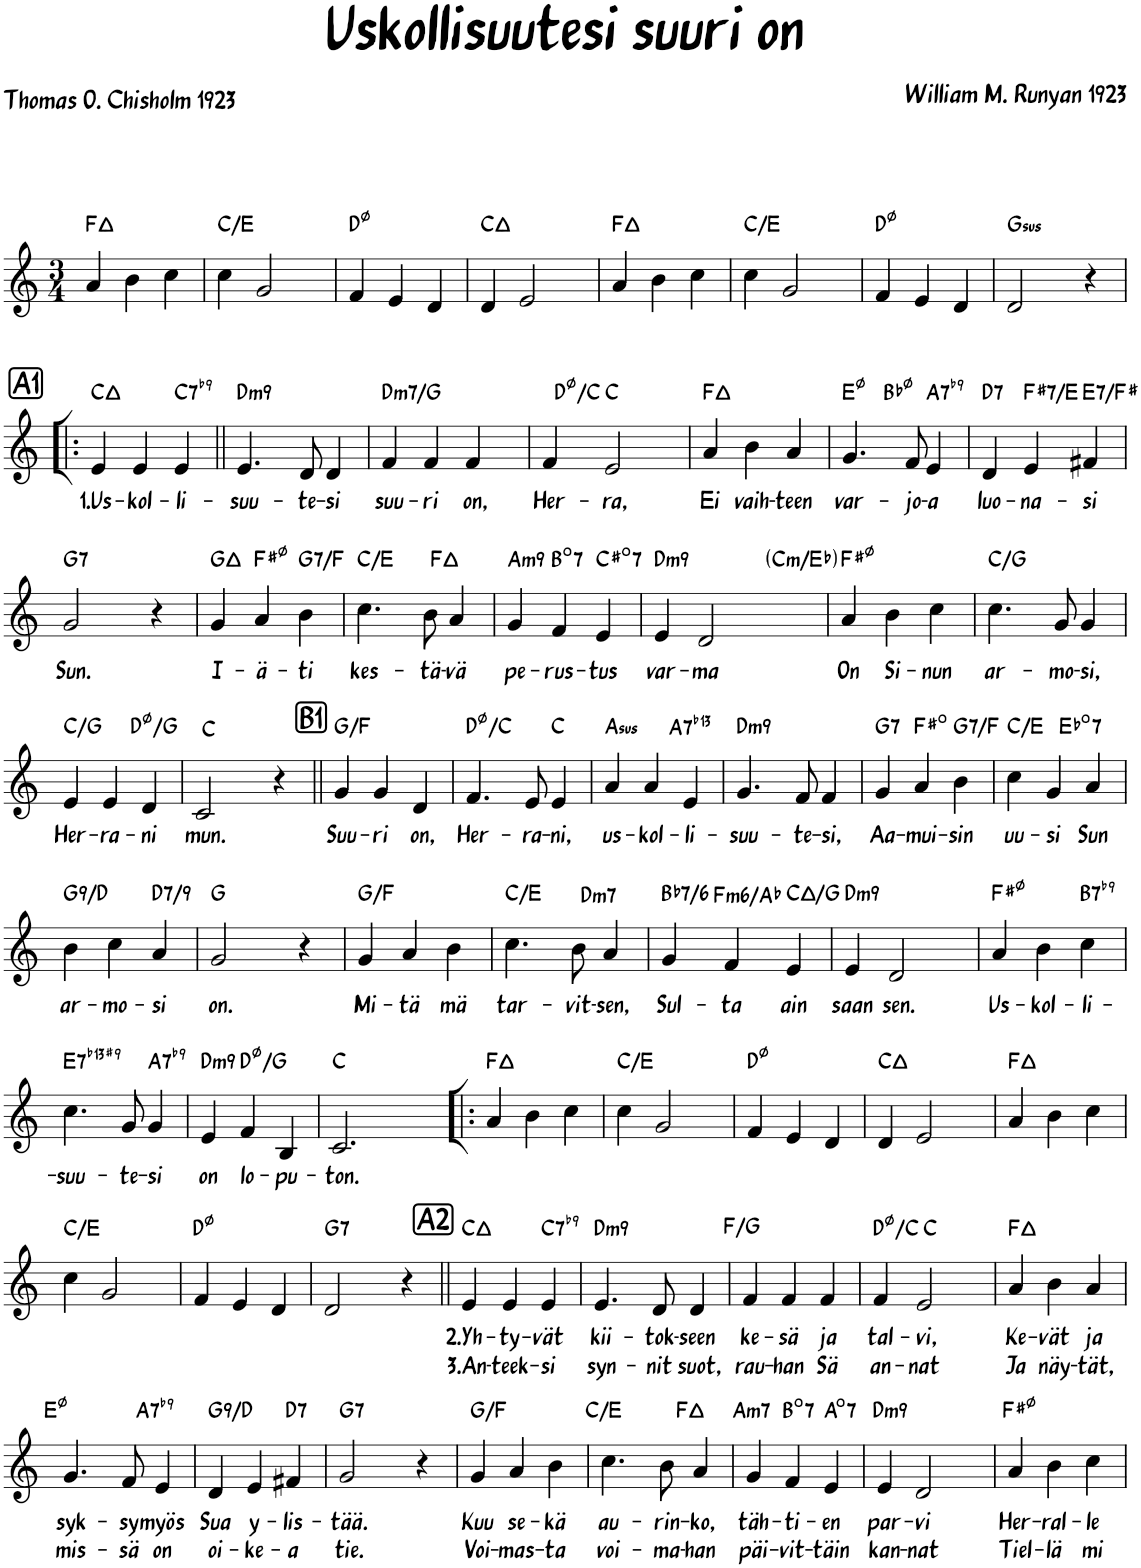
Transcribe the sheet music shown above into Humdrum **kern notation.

**kern	**text	**text	**harte
*part1	*part1	*part1	*part1
*staff1	*staff1	*staff1	*
*I"Piano	*	*	*
*I'Pno.	*	*	*
*clefG2	*	*	*
*k[]	*	*	*
*M3/4	*	*	*
=1	=1	=1	=1
4a/	.	.	F:maj
4b\	.	.	.
4cc\	.	.	.
=2	=2	=2	=2
4cc\	.	.	C:maj/3
2g/	.	.	.
=3	=3	=3	=3
4f/	.	.	D:hdim7
4e/	.	.	.
4d/	.	.	.
=4	=4	=4	=4
4d/	.	.	C:maj
2e/	.	.	.
=5	=5	=5	=5
4a/	.	.	F:maj
4b\	.	.	.
4cc\	.	.	.
=6	=6	=6	=6
4cc\	.	.	C:maj/3
2g/	.	.	.
=7	=7	=7	=7
4f/	.	.	D:hdim7
4e/	.	.	.
4d/	.	.	.
=8	=8	=8	=8
!	!	!	!LO:H:kt=sus
2d/	.	.	G:sus4
4r	.	.	.
!!LO:LB:g=z
!!LO:REH:place=s1:a:rj:fs=14:t=A1
=9!|:	=9!|:	=9!|:	=9!|:
*k[]	*	*	*
!	!LO:LY:b	!	!
4e/	1.Us-	.	C:maj
!	!LO:LY:b	!	!
4e/	-kol-	.	.
!	!LO:LY:b	!	!LO:H:kt=7
4e/	-li-	.	C:7(b9)
=10||	=10||	=10||	=10||
!	!LO:LY:b	!	!LO:H:kt=m9
4.e/	-suu-	.	D:min9
!	!LO:LY:b	!	!
8d/	-te-	.	.
!	!LO:LY:b	!	!
4d/	-si	.	.
=11	=11	=11	=11
!	!LO:LY:b	!	!LO:H:kt=m7
4f/	suu-	.	D:min7/4
!	!LO:LY:b	!	!
4f/	-ri	.	.
!	!LO:LY:b	!	!
4f/	on,	.	D:hdim7/b7
=12	=12	=12	=12
!	!LO:LY:b	!	!
4f/	Her-	.	.
!	!LO:LY:b	!	!
2e/	-ra,	.	C:maj
=13	=13	=13	=13
!	!LO:LY:b	!	!
4a/	Ei	.	F:maj
!	!LO:LY:b	!	!
4b\	vaih-	.	.
!	!LO:LY:b	!	!
4a/	-teen	.	.
=14	=14	=14	=14
!	!LO:LY:b	!	!
4.g/	var-	.	E:hdim7
!	!LO:LY:b	!	!
8f/	-jo-	.	Bb:hdim7
!	!LO:LY:b	!	!LO:H:kt=7
4e/	-a	.	A:7(b9)
=15	=15	=15	=15
!	!LO:LY:b	!	!LO:H:kt=7
4d/	luo-	.	D:7
!	!LO:LY:b	!	!LO:H:kt=7
4e/	-na-	.	F#:7/b7
!	!LO:LY:b	!	!LO:H:kt=7
4f#X/	-si	.	E:7/2
!!LO:LB:g=z
=16	=16	=16	=16
!	!LO:LY:b	!	!LO:H:kt=7
2g/	Sun.	.	G:7
4r	.	.	.
=17	=17	=17	=17
!	!LO:LY:b	!	!
4g/	I-	.	G:maj
!	!LO:LY:b	!	!
4a/	-ä-	.	F#:hdim7
!	!LO:LY:b	!	!LO:H:kt=7
4b\	-ti	.	G:7/b7
=18	=18	=18	=18
!	!LO:LY:b	!	!
4.cc\	kes-	.	C:maj/3
!	!LO:LY:b	!	!
8b\	-tä-	.	.
!	!LO:LY:b	!	!
4a/	-vä	.	F:maj
=19	=19	=19	=19
!	!LO:LY:b	!	!LO:H:kt=m9
4g/	pe-	.	A:min9
!	!LO:LY:b	!	!LO:H:kt=7
4f/	-rus-	.	B:dim7
!	!LO:LY:b	!	!LO:H:kt=7
4e/	-tus	.	C#:dim7
=20	=20	=20	=20
!	!LO:LY:b	!	!LO:H:kt=m9
4e/	var-	.	D:min9
!	!LO:LY:b	!	!LO:H:kt=m
2d/	-ma	.	C:min/b3
=21	=21	=21	=21
!	!LO:LY:b	!	!
4a/	On	.	F#:hdim7
!	!LO:LY:b	!	!
4b\	Si-	.	.
!	!LO:LY:b	!	!
4cc\	-nun	.	.
=22	=22	=22	=22
!	!LO:LY:b	!	!
4.cc\	ar-	.	C:maj/5
!	!LO:LY:b	!	!
8g/	-mo-	.	.
!	!LO:LY:b	!	!
4g/	-si,	.	.
!!LO:LB:g=z
=23	=23	=23	=23
!	!LO:LY:b	!	!
4e/	Her-	.	C:maj/5
!	!LO:LY:b	!	!
4e/	-ra-	.	.
!	!LO:LY:b	!	!
4d/	-ni	.	D:hdim7/4
=24	=24	=24	=24
!	!LO:LY:b	!	!
2c/	mun.	.	C:maj
4r	.	.	.
!!LO:REH:place=s1:a:rj:fs=14:t=B1
=25||	=25||	=25||	=25||
!	!LO:LY:b	!	!
4g/	Suu-	.	G:maj/b7
!	!LO:LY:b	!	!
4g/	-ri	.	.
!	!LO:LY:b	!	!
4d/	on,	.	.
=26	=26	=26	=26
!	!LO:LY:b	!	!
4.f/	Her-	.	D:hdim7/b7
!	!LO:LY:b	!	!
8e/	-ra-	.	.
!	!LO:LY:b	!	!
4e/	-ni,	.	C:maj
=27	=27	=27	=27
!	!LO:LY:b	!	!LO:H:kt=sus
4a/	us-	.	A:sus4
!	!LO:LY:b	!	!
4a/	-kol-	.	.
!	!LO:LY:b	!	!LO:H:kt=7
4e/	-li-	.	A:7(b13)
=28	=28	=28	=28
!	!LO:LY:b	!	!LO:H:kt=m9
4.g/	-suu-	.	D:min9
!	!LO:LY:b	!	!
8f/	-te-	.	.
!	!LO:LY:b	!	!
4f/	-si,	.	.
=29	=29	=29	=29
!	!LO:LY:b	!	!LO:H:kt=7
4g/	Aa-	.	G:7
!	!LO:LY:b	!	!
4a/	-mui-	.	F#:dim
!	!LO:LY:b	!	!LO:H:kt=7
4b\	-sin	.	G:7/b7
=30	=30	=30	=30
!	!LO:LY:b	!	!
4cc\	uu-	.	C:maj/3
!	!LO:LY:b	!	!
4g/	-si	.	.
!	!LO:LY:b	!	!LO:H:kt=7
4a/	Sun	.	Eb:dim7
!!LO:LB:g=z
=31	=31	=31	=31
!	!LO:LY:b	!	!LO:H:kt=9
4b\	ar-	.	G:9/5
!	!LO:LY:b	!	!
4cc\	-mo-	.	.
!	!LO:LY:b	!	!LO:H:kt=7/9
4a/	-si	.	D:maj
=32	=32	=32	=32
!	!LO:LY:b	!	!
2g/	on.	.	G:maj
4r	.	.	.
=33	=33	=33	=33
!	!LO:LY:b	!	!
4g/	Mi-	.	G:maj/b7
!	!LO:LY:b	!	!
4a/	-tä	.	.
!	!LO:LY:b	!	!
4b\	mä	.	.
=34	=34	=34	=34
!	!LO:LY:b	!	!
4.cc\	tar-	.	C:maj/3
!	!LO:LY:b	!	!
8b\	-vit-	.	.
!	!LO:LY:b	!	!LO:H:kt=m7
4a/	-sen,	.	D:min7
=35	=35	=35	=35
!	!LO:LY:b	!	!LO:H:kt=7/6
4g/	Sul-	.	Bb:maj
!	!LO:LY:b	!	!LO:H:kt=m6
4f/	-ta	.	F:min6/b3
!	!LO:LY:b	!	!
4e/	ain	.	C:maj/5
=36	=36	=36	=36
!	!LO:LY:b	!	!LO:H:kt=m9
4e/	saan	.	D:min9
!	!LO:LY:b	!	!
2d/	sen.	.	.
=37	=37	=37	=37
!	!LO:LY:b	!	!
4a/	Us-	.	F#:hdim7
!	!LO:LY:b	!	!
4b\	-kol-	.	.
!	!LO:LY:b	!	!LO:H:kt=7
4cc\	-li-	.	B:7(b9)
!!LO:LB:g=z
=38	=38	=38	=38
!	!LO:LY:b	!	!LO:H:kt=7
4.cc\	-suu-	.	E:7(#9,b13)
!	!LO:LY:b	!	!
8g/	-te-	.	.
!	!LO:LY:b	!	!LO:H:kt=7
4g/	-si	.	A:7(b9)
=39	=39	=39	=39
!	!LO:LY:b	!	!LO:H:kt=m9
4e/	on	.	D:min9
!	!LO:LY:b	!	!
4f/	lo-	.	D:hdim7/4
!	!LO:LY:b	!	!
4B/	-pu-	.	.
=40	=40	=40	=40
!	!LO:LY:b	!	!
2.c/	-ton.	.	C:maj
=41!|:	=41!|:	=41!|:	=41!|:
4a/	.	.	F:maj
4b\	.	.	.
4cc\	.	.	.
=42	=42	=42	=42
4cc\	.	.	C:maj/3
2g/	.	.	.
=43	=43	=43	=43
4f/	.	.	D:hdim7
4e/	.	.	.
4d/	.	.	.
=44	=44	=44	=44
4d/	.	.	C:maj
2e/	.	.	.
=45	=45	=45	=45
4a/	.	.	F:maj
4b\	.	.	.
4cc\	.	.	.
!!LO:LB:g=z
=46	=46	=46	=46
4cc\	.	.	C:maj/3
2g/	.	.	.
=47	=47	=47	=47
4f/	.	.	D:hdim7
4e/	.	.	.
4d/	.	.	.
=48	=48	=48	=48
!	!	!	!LO:H:kt=7
2d/	.	.	G:7
4r	.	.	.
!!LO:REH:place=s1:a:rj:fs=14:t=A2
=49||	=49||	=49||	=49||
!	!LO:LY:b	!LO:LY:b	!
4e/	2.Yh-	3.An-	C:maj
!	!LO:LY:b	!LO:LY:b	!
4e/	-ty-	-teek-	.
!	!LO:LY:b	!LO:LY:b	!LO:H:kt=7
4e/	-vät	-si	C:7(b9)
=50	=50	=50	=50
!	!LO:LY:b	!LO:LY:b	!LO:H:kt=m9
4.e/	kii-	syn-	D:min9
!	!LO:LY:b	!LO:LY:b	!
8d/	-tok-	-nit	.
!	!LO:LY:b	!LO:LY:b	!
4d/	-seen	suot,	.
=51	=51	=51	=51
!	!LO:LY:b	!LO:LY:b	!
4f/	ke-	rau-	F:maj/2
!	!LO:LY:b	!LO:LY:b	!
4f/	-sä	-han	.
!	!LO:LY:b	!LO:LY:b	!
4f/	ja	Sä	.
=52	=52	=52	=52
!	!LO:LY:b	!LO:LY:b	!
4f/	tal-	an-	D:hdim7/b7
!	!LO:LY:b	!LO:LY:b	!
2e/	-vi,	-nat	C:maj
=53	=53	=53	=53
!	!LO:LY:b	!LO:LY:b	!
4a/	Ke-	Ja	F:maj
!	!LO:LY:b	!LO:LY:b	!
4b\	-vät	näy-	.
!	!LO:LY:b	!LO:LY:b	!
4a/	ja	-tät,	.
!!LO:LB:g=z
=54	=54	=54	=54
!	!LO:LY:b	!LO:LY:b	!
4.g/	syk-	mis-	E:hdim7
!	!LO:LY:b	!LO:LY:b	!
8f/	-sy	-sä	.
!	!LO:LY:b	!LO:LY:b	!LO:H:kt=7
4e/	myös	on	A:7(b9)
=55	=55	=55	=55
!	!LO:LY:b	!LO:LY:b	!LO:H:kt=9
4d/	Sua	oi-	G:9/5
!	!LO:LY:b	!LO:LY:b	!
4e/	y-	-ke-	.
!	!LO:LY:b	!LO:LY:b	!LO:H:kt=7
4f#X/	-lis-	-a	D:7
=56	=56	=56	=56
!	!LO:LY:b	!LO:LY:b	!LO:H:kt=7
2g/	-tää.	tie.	G:7
4r	.	.	.
=57	=57	=57	=57
!	!LO:LY:b	!LO:LY:b	!
4g/	Kuu	Voi-	G:maj/b7
!	!LO:LY:b	!LO:LY:b	!
4a/	se-	-mas-	.
!	!LO:LY:b	!LO:LY:b	!
4b\	-kä	-ta	.
=58	=58	=58	=58
!	!LO:LY:b	!LO:LY:b	!
4.cc\	au-	voi-	C:maj/3
!	!LO:LY:b	!LO:LY:b	!
8b\	-rin-	-ma-	.
!	!LO:LY:b	!LO:LY:b	!
4a/	-ko,	-han	F:maj
=59	=59	=59	=59
!	!LO:LY:b	!LO:LY:b	!LO:H:kt=m7
4g/	täh-	päi-	A:min7
!	!LO:LY:b	!LO:LY:b	!LO:H:kt=7
4f/	-ti-	-vit-	B:dim7
!	!LO:LY:b	!LO:LY:b	!LO:H:kt=7
4e/	-en	-täin	A:dim7
=60	=60	=60	=60
!	!LO:LY:b	!LO:LY:b	!LO:H:kt=m9
4e/	par-	kan-	D:min9
!	!LO:LY:b	!LO:LY:b	!
2d/	-vi	-nat	.
=61	=61	=61	=61
!	!LO:LY:b	!LO:LY:b	!
4a/	Her-	Tiel-	F#:hdim7
!	!LO:LY:b	!LO:LY:b	!
4b\	-ral-	-lä	.
!	!LO:LY:b	!LO:LY:b	!
4cc\	-le	mi	.
=	=	=	=
*-	*-	*-	*-
